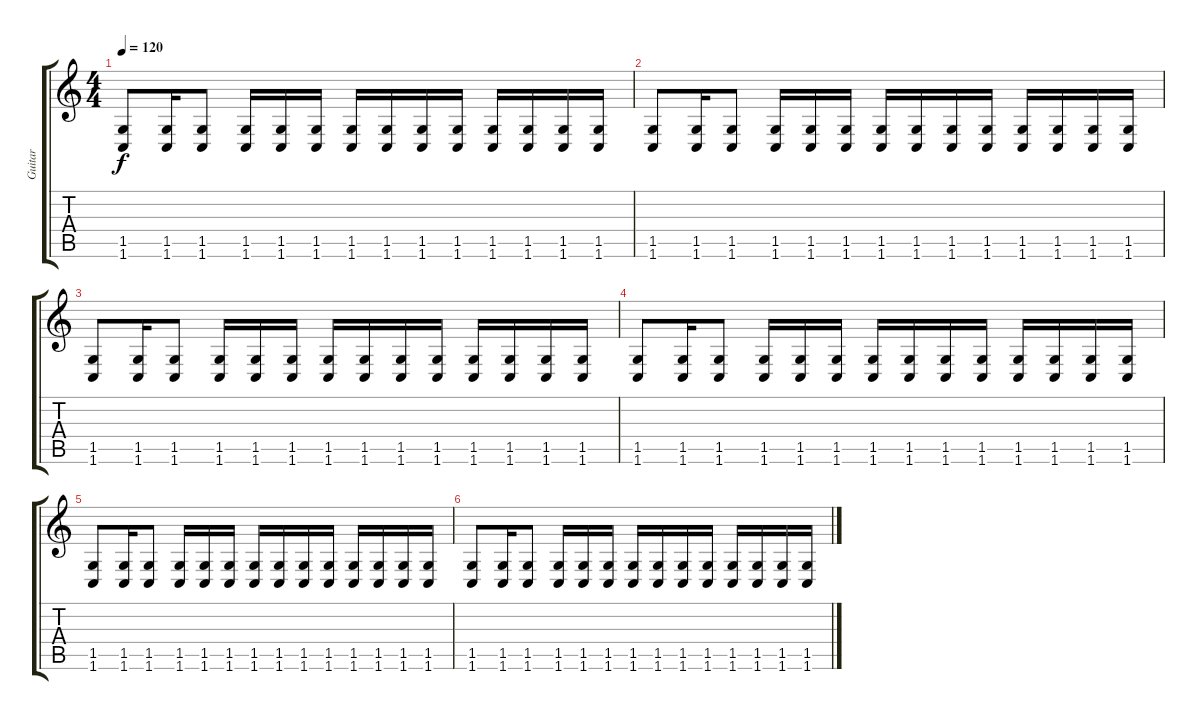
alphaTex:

\track ("Guitar" "Guitar") {instrument overdrivenguitar}
\staff {score tabs}
\tuning (Db4 Ab3 E3 D2 Gb2 B1) {hide}
\ts (4 4)
\tempo 120
\clef g2
\ks c
(1.5 1.6).8{dy f} (1.5 1.6).16 (1.5 1.6).8 (1.5 1.6).16 (1.5 1.6).16 (1.5 1.6).16 (1.5 1.6).16 (1.5 1.6).16 (1.5 1.6).16 (1.5 1.6).16 (1.5 1.6).16 (1.5 1.6).16 (1.5 1.6).16 (1.5 1.6).16 |
(1.5 1.6).8 (1.5 1.6).16 (1.5 1.6).8 (1.5 1.6).16 (1.5 1.6).16 (1.5 1.6).16 (1.5 1.6).16 (1.5 1.6).16 (1.5 1.6).16 (1.5 1.6).16 (1.5 1.6).16 (1.5 1.6).16 (1.5 1.6).16 (1.5 1.6).16 |
(1.5 1.6).8 (1.5 1.6).16 (1.5 1.6).8 (1.5 1.6).16 (1.5 1.6).16 (1.5 1.6).16 (1.5 1.6).16 (1.5 1.6).16 (1.5 1.6).16 (1.5 1.6).16 (1.5 1.6).16 (1.5 1.6).16 (1.5 1.6).16 (1.5 1.6).16 |
(1.5 1.6).8 (1.5 1.6).16 (1.5 1.6).8 (1.5 1.6).16 (1.5 1.6).16 (1.5 1.6).16 (1.5 1.6).16 (1.5 1.6).16 (1.5 1.6).16 (1.5 1.6).16 (1.5 1.6).16 (1.5 1.6).16 (1.5 1.6).16 (1.5 1.6).16 |
(1.5 1.6).8 (1.5 1.6).16 (1.5 1.6).8 (1.5 1.6).16 (1.5 1.6).16 (1.5 1.6).16 (1.5 1.6).16 (1.5 1.6).16 (1.5 1.6).16 (1.5 1.6).16 (1.5 1.6).16 (1.5 1.6).16 (1.5 1.6).16 (1.5 1.6).16 |
(1.5 1.6).8 (1.5 1.6).16 (1.5 1.6).8 (1.5 1.6).16 (1.5 1.6).16 (1.5 1.6).16 (1.5 1.6).16 (1.5 1.6).16 (1.5 1.6).16 (1.5 1.6).16 (1.5 1.6).16 (1.5 1.6).16 (1.5 1.6).16 (1.5 1.6).16
